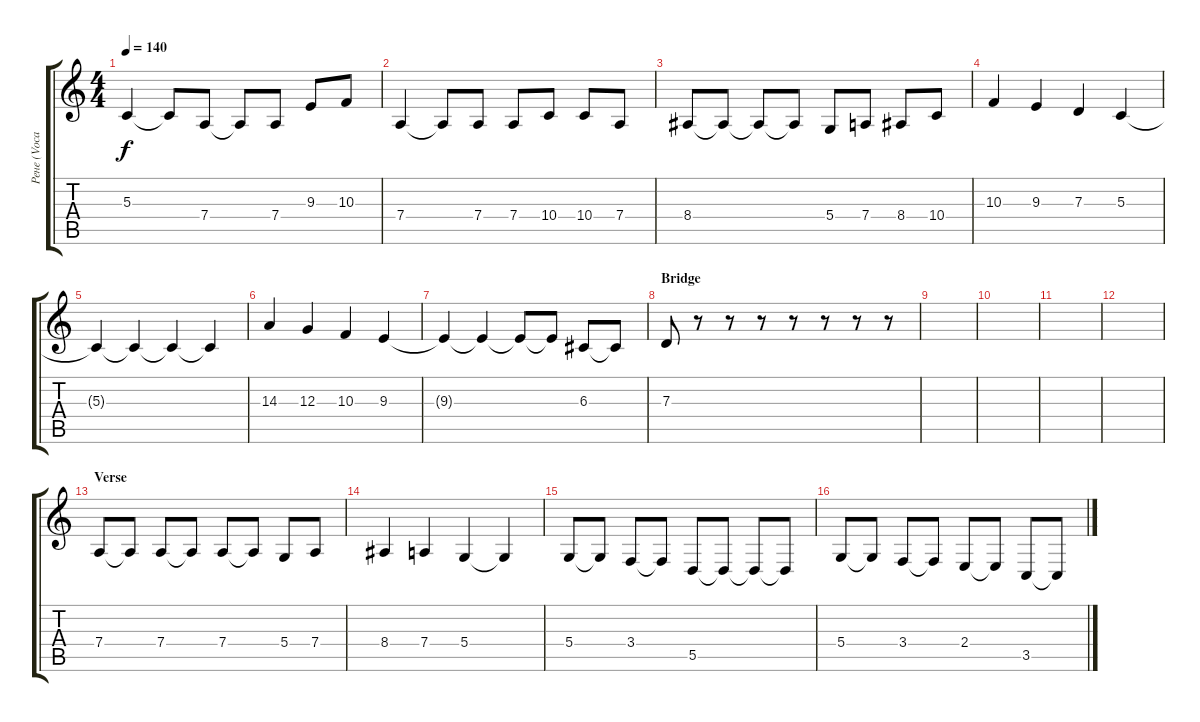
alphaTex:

\track ("Рене (Vocal 1)" "Рене (Voca") {instrument lead6voice}
\staff {score tabs}
\tuning (E4 B3 G3 D3 A2 E2) {hide}
\ts (4 4)
\tempo 140
\clef g2
\ks c
5.3{t}.4{dy f} 5.3{t}.8 7.4.8 7.4{t}.8 7.4.8 9.3.8 10.3.8 |
7.4.4 7.4{t}.8 7.4.8 7.4.8 10.4.8 10.4.8 7.4.8 |
8.4.8 8.4{t}.8 8.4{t}.8 8.4{t}.8 5.4.8 7.4.8 8.4.8 10.4.8 |
10.3.4 9.3.4 7.3.4 5.3.4 |
5.3{t}.4 5.3{t}.4 5.3{t}.4 5.3{t}.4 |
14.3.4 12.3.4 10.3.4 9.3.4 |
9.3{t}.4 9.3{t}.4 9.3{t}.8 9.3{t}.8 6.3.8 6.3{t}.8 |
\section ("" "Bridge")
7.3.8 r.8 r.8 r.8 r.8 r.8 r.8 r.8 |
|
|
|
|
\section ("" "Verse")
7.4.8 7.4{t}.8 7.4.8 7.4{t}.8 7.4.8 7.4{t}.8 5.4.8 7.4.8 |
8.4.4 7.4.4 5.4.4 5.4{t}.4 |
5.4.8 5.4{t}.8 3.4.8 3.4{t}.8 5.5.8 5.5{t}.8 5.5{t}.8 5.5{t}.8 |
5.4.8 5.4{t}.8 3.4.8 3.4{t}.8 2.4.8 2.4{t}.8 3.5.8 3.5{t}.8
